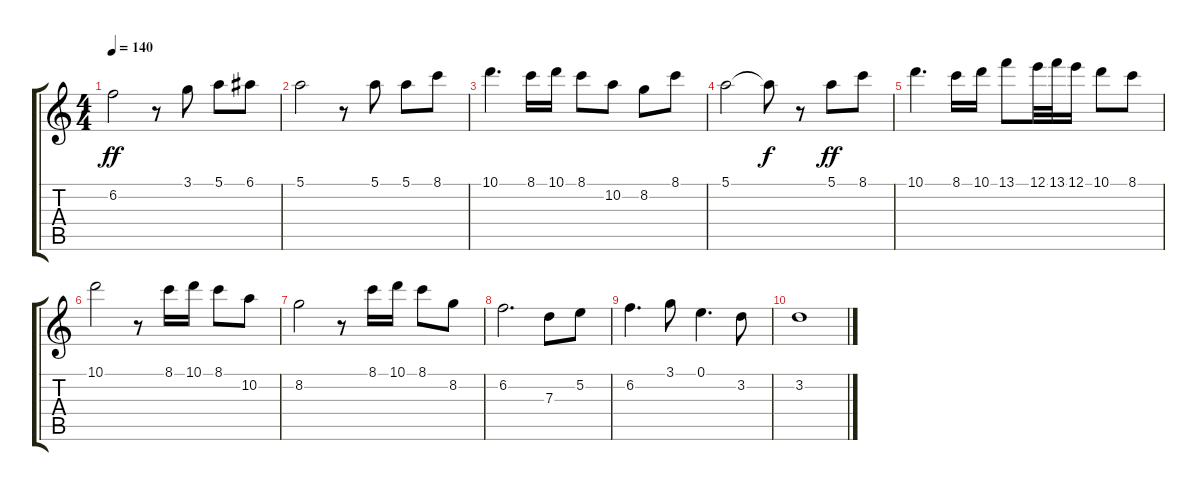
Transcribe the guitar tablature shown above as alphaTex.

\track "" {instrument overdrivenguitar}
\staff {score tabs}
\tuning (E4 B3 G3 D3 A2 E2) {hide}
\ts (4 4)
\tempo 140
\clef g2
\ks c
6.2.2{dy ff} r.8 3.1.8 5.1.8 6.1.8 |
5.1.2 r.8 5.1.8 5.1.8 8.1.8 |
10.1.4{d} 8.1.16 10.1.16 8.1.8 10.2.8 8.2.8 8.1.8 |
5.1.2 5.1{t}.8{dy f} r.8 5.1.8{dy ff} 8.1.8 |
10.1.4{d} 8.1.16 10.1.16 13.1.8 12.1.32 13.1.32 12.1.16 10.1.8 8.1.8 |
10.1.2 r.8 8.1.16 10.1.16 8.1.8 10.2.8 |
8.2.2 r.8 8.1.16 10.1.16 8.1.8 8.2.8 |
6.2.2{d} 7.3.8 5.2.8 |
6.2.4{d} 3.1.8 0.1.4{d} 3.2.8 |
3.2.1
